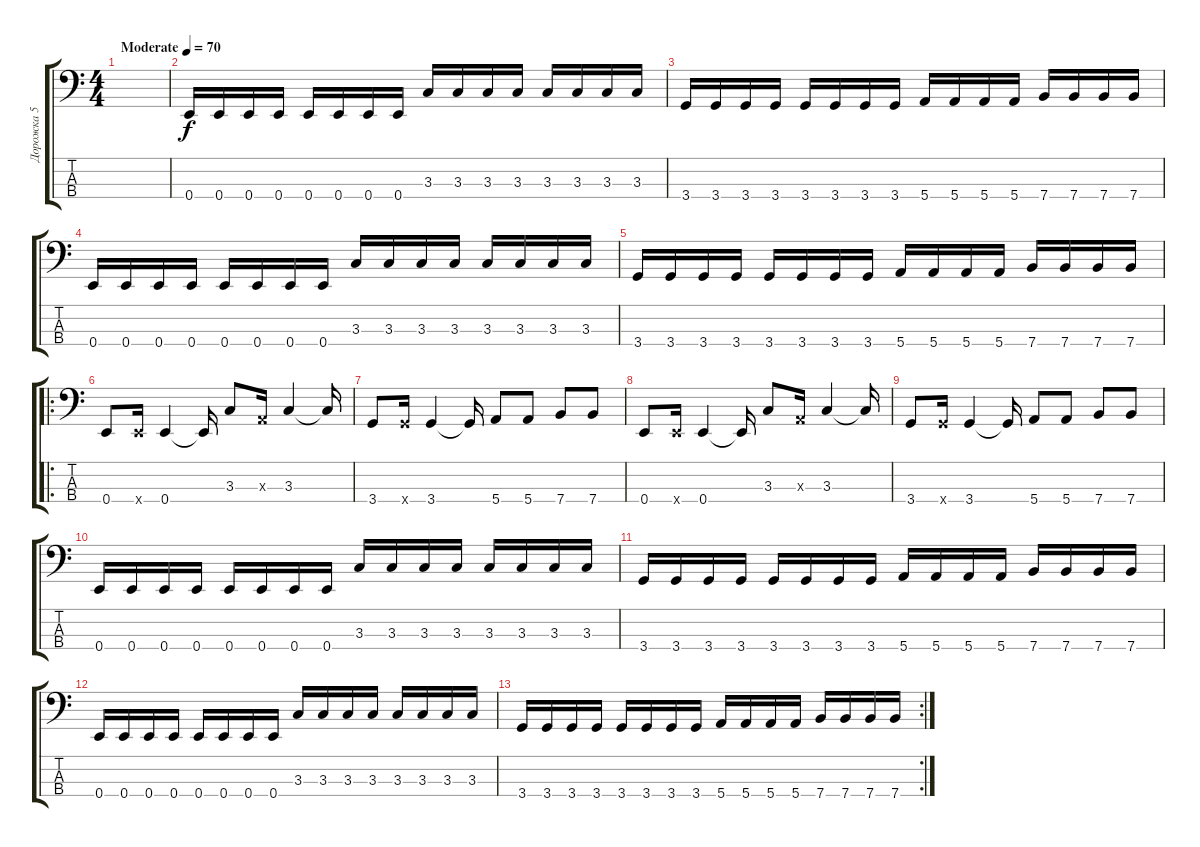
\track ("Дорожка 5" "Дорожка 5") {instrument electricbasspick}
\staff {score tabs}
\tuning (G2 D2 A1 E1) {hide}
\ts (4 4)
\tempo (70 "Moderate")
\clef f4
\ks c
|
0.4.16 0.4.16 0.4.16 0.4.16 0.4.16 0.4.16 0.4.16 0.4.16 3.3.16 3.3.16 3.3.16 3.3.16 3.3.16 3.3.16 3.3.16 3.3.16 |
3.4.16 3.4.16 3.4.16 3.4.16 3.4.16 3.4.16 3.4.16 3.4.16 5.4.16 5.4.16 5.4.16 5.4.16 7.4.16 7.4.16 7.4.16 7.4.16 |
0.4.16 0.4.16 0.4.16 0.4.16 0.4.16 0.4.16 0.4.16 0.4.16 3.3.16 3.3.16 3.3.16 3.3.16 3.3.16 3.3.16 3.3.16 3.3.16 |
3.4.16 3.4.16 3.4.16 3.4.16 3.4.16 3.4.16 3.4.16 3.4.16 5.4.16 5.4.16 5.4.16 5.4.16 7.4.16 7.4.16 7.4.16 7.4.16 |
\ro
0.4.8 0.4{x}.16 0.4.4 0.4{t}.16 3.3.8 0.3{x}.16 3.3.4 3.3{t}.16 |
3.4.8 3.4{x}.16 3.4.4 3.4{t}.16 5.4.8 5.4.8 7.4.8 7.4.8 |
0.4.8 0.4{x}.16 0.4.4 0.4{t}.16 3.3.8 0.3{x}.16 3.3.4 3.3{t}.16 |
3.4.8 3.4{x}.16 3.4.4 3.4{t}.16 5.4.8 5.4.8 7.4.8 7.4.8 |
0.4.16 0.4.16 0.4.16 0.4.16 0.4.16 0.4.16 0.4.16 0.4.16 3.3.16 3.3.16 3.3.16 3.3.16 3.3.16 3.3.16 3.3.16 3.3.16 |
3.4.16 3.4.16 3.4.16 3.4.16 3.4.16 3.4.16 3.4.16 3.4.16 5.4.16 5.4.16 5.4.16 5.4.16 7.4.16 7.4.16 7.4.16 7.4.16 |
0.4.16 0.4.16 0.4.16 0.4.16 0.4.16 0.4.16 0.4.16 0.4.16 3.3.16 3.3.16 3.3.16 3.3.16 3.3.16 3.3.16 3.3.16 3.3.16 |
\rc 2
3.4.16 3.4.16 3.4.16 3.4.16 3.4.16 3.4.16 3.4.16 3.4.16 5.4.16 5.4.16 5.4.16 5.4.16 7.4.16 7.4.16 7.4.16 7.4.16
